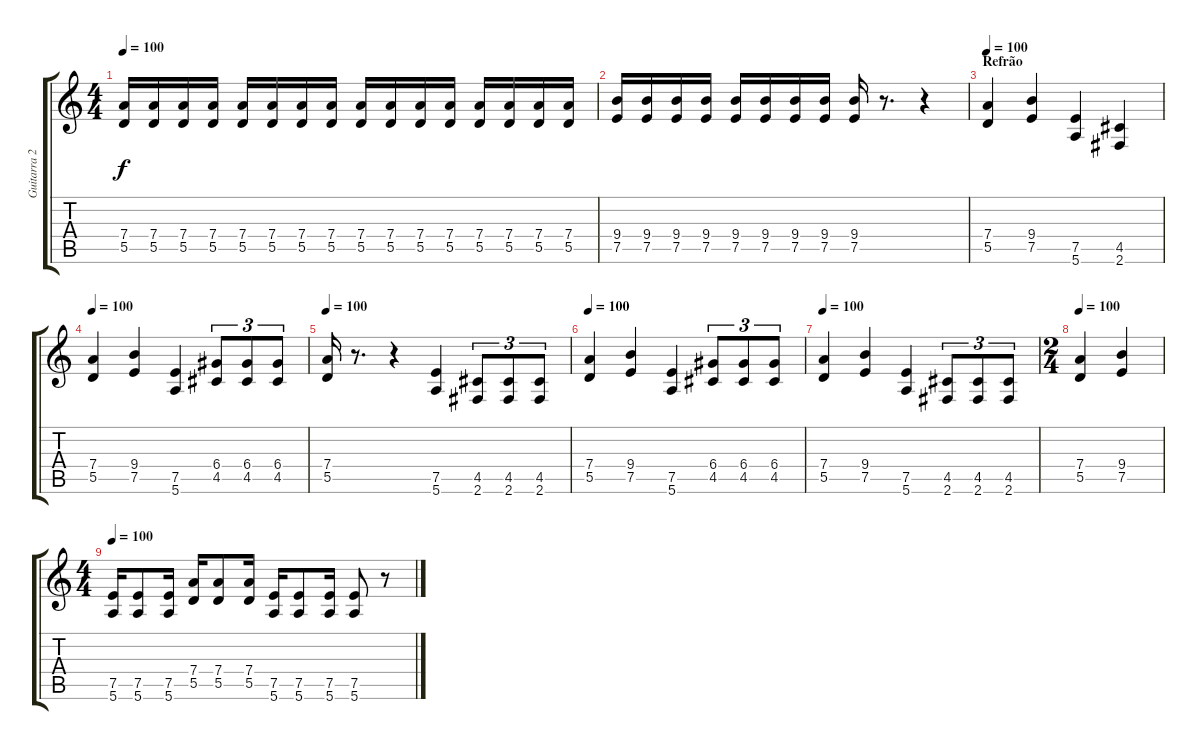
\track ("Guitarra 2" "Guitarra 2") {instrument distortionguitar}
\staff {score tabs}
\tuning (E4 B3 G3 D3 A2 E2) {hide}
\ts (4 4)
\tempo 100
\clef g2
\ks c
(7.4 5.5).16{dy f} (7.4 5.5).16 (7.4 5.5).16 (7.4 5.5).16 (7.4 5.5).16 (7.4 5.5).16 (7.4 5.5).16 (7.4 5.5).16 (7.4 5.5).16 (7.4 5.5).16 (7.4 5.5).16 (7.4 5.5).16 (7.4 5.5).16 (7.4 5.5).16 (7.4 5.5).16 (7.4 5.5).16 |
(9.4 7.5).16 (9.4 7.5).16 (9.4 7.5).16 (9.4 7.5).16 (9.4 7.5).16 (9.4 7.5).16 (9.4 7.5).16 (9.4 7.5).16 (9.4 7.5).16 r.8{d} r.4 |
\section ("" "Refrão")
\tempo 100
(7.4 5.5).4 (9.4 7.5).4 (7.5 5.6).4 (4.5 2.6).4 |
\tempo 100
(7.4 5.5).4 (9.4 7.5).4 (7.5 5.6).4 (6.4 4.5).8{tu (3 2)} (6.4 4.5).8{tu (3 2)} (6.4 4.5).8{tu (3 2)} |
\tempo 100
(7.4 5.5).16 r.8{d} r.4 (7.5 5.6).4 (4.5 2.6).8{tu (3 2)} (4.5 2.6).8{tu (3 2)} (4.5 2.6).8{tu (3 2)} |
\tempo 100
(7.4 5.5).4 (9.4 7.5).4 (7.5 5.6).4 (6.4 4.5).8{tu (3 2)} (6.4 4.5).8{tu (3 2)} (6.4 4.5).8{tu (3 2)} |
\tempo 100
(7.4 5.5).4 (9.4 7.5).4 (7.5 5.6).4 (4.5 2.6).8{tu (3 2)} (4.5 2.6).8{tu (3 2)} (4.5 2.6).8{tu (3 2)} |
\ts (2 4)
\tempo 100
(7.4 5.5).4 (9.4 7.5).4 |
\ts (4 4)
\tempo 100
(7.5 5.6).16 (7.5 5.6).8 (7.5 5.6).16 (7.4 5.5).16 (7.4 5.5).8 (7.4 5.5).16 (7.5 5.6).16 (7.5 5.6).8 (7.5 5.6).16 (7.5 5.6).8 r.8
